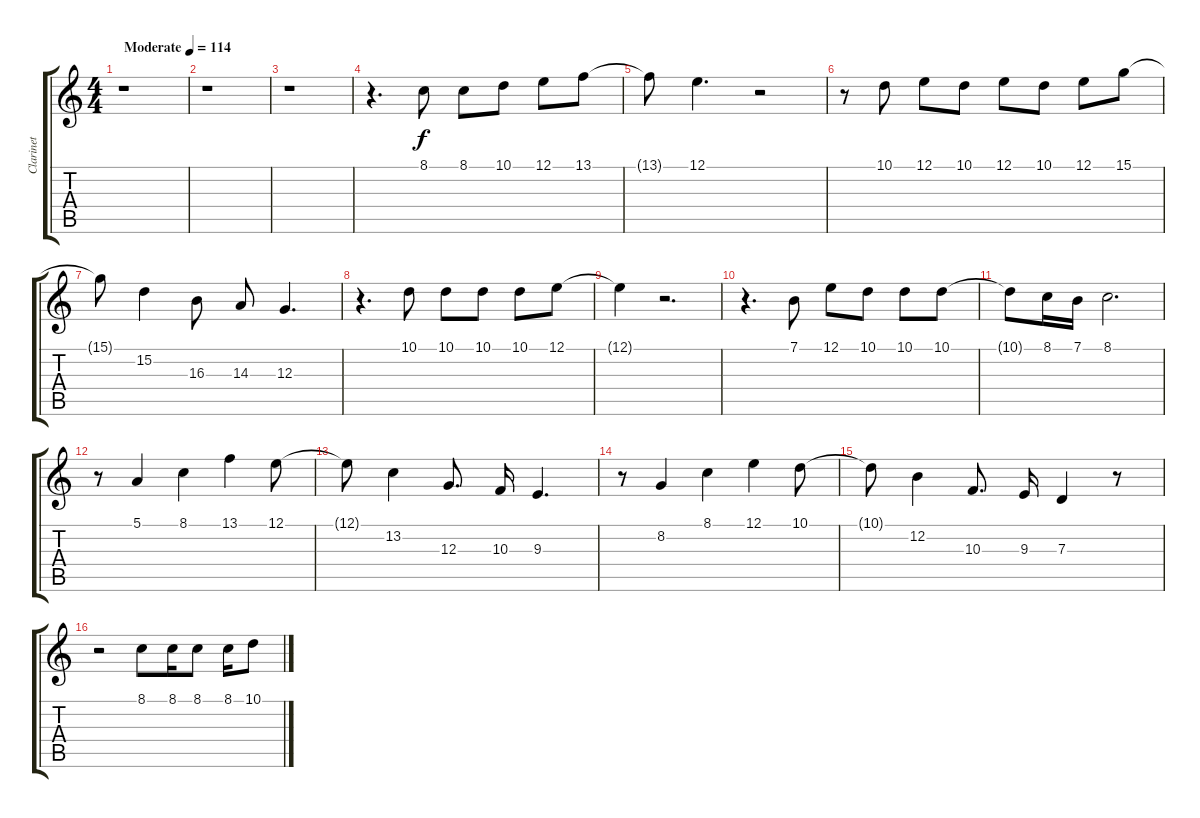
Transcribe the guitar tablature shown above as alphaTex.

\track ("Clarinet" "Clarinet") {instrument clarinet}
\staff {score tabs}
\tuning (E4 B3 G3 D3 A2 E2) {hide}
\ts (4 4)
\tempo (114 "Moderate")
\clef g2
\ks c
r.1{dy f instrument clarinet} |
r.1 |
r.1 |
r.4{d} 8.1.8 8.1.8 10.1.8 12.1.8 13.1.8 |
13.1{t}.8 12.1.4{d} r.2 |
r.8 10.1.8 12.1.8 10.1.8 12.1.8 10.1.8 12.1.8 15.1.8 |
15.1{t}.8 15.2.4 16.3.8 14.3.8 12.3.4{d} |
r.4{d} 10.1.8 10.1.8 10.1.8 10.1.8 12.1.8 |
12.1{t}.4 r.2{d} |
r.4{d} 7.1.8 12.1.8 10.1.8 10.1.8 10.1.8 |
10.1{t}.8 8.1.16 7.1.16 8.1.2{d} |
r.8 5.1.4 8.1.4 13.1.4 12.1.8 |
12.1{t}.8 13.2.4 12.3.8{d} 10.3.16 9.3.4{d} |
r.8 8.2.4 8.1.4 12.1.4 10.1.8 |
10.1{t}.8 12.2.4 10.3.8{d} 9.3.16 7.3.4 r.8 |
r.2 8.1.8 8.1.16 8.1.8 8.1.16 10.1.8
